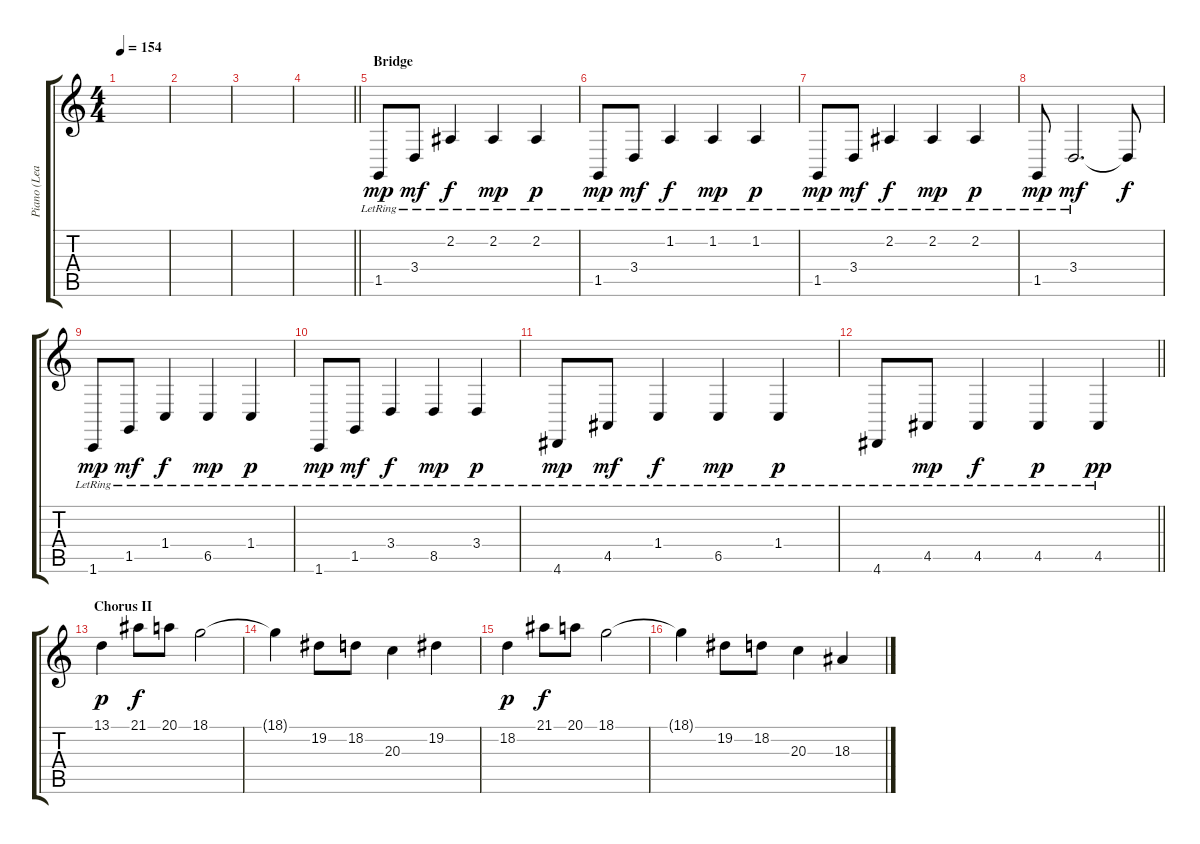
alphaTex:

\track ("Piano (Lead)" "Piano (Lea") {instrument acousticgrandpiano}
\staff {score tabs}
\tuning (Db4 Ab3 E3 B2 Gb2 B1) {hide}
\ts (4 4)
\tempo 154
\clef g2
\ks c
|
|
|
\barLineRight lightlight
|
\section ("" "Bridge")
1.5{lr}.8{dy mp instrument acousticgrandpiano} 3.4{lr}.8{dy mf} 2.2{lr}.4{dy f} 2.2{lr}.4{dy mp} 2.2{lr}.4{dy p} |
1.5{lr}.8{dy mp} 3.4{lr}.8{dy mf} 1.2{lr}.4{dy f} 1.2{lr}.4{dy mp} 1.2{lr}.4{dy p} |
1.5{lr}.8{dy mp} 3.4{lr}.8{dy mf} 2.2{lr}.4{dy f} 2.2{lr}.4{dy mp} 2.2{lr}.4{dy p} |
1.5{lr}.8{dy mp} 3.4{lr}.2{d dy mf} 3.4{t}.8{dy f} |
1.6{lr}.8{dy mp} 1.5{lr}.8{dy mf} 1.4{lr}.4{dy f} 6.5{lr}.4{dy mp} 1.4{lr}.4{dy p} |
1.6{lr}.8{dy mp} 1.5{lr}.8{dy mf} 3.4{lr}.4{dy f} 8.5{lr}.4{dy mp} 3.4{lr}.4{dy p} |
4.6{lr}.8{dy mp} 4.5{lr}.8{dy mf} 1.4{lr}.4{dy f} 6.5{lr}.4{dy mp} 1.4{lr}.4{dy p} |
\barLineRight lightlight
4.6{lr}.8 4.5{lr}.8{dy mp} 4.5{lr}.4{dy f} 4.5{lr}.4{dy p} 4.5{lr}.4{dy pp} |
\section ("" "Chorus II")
13.1.4{dy p volume 10 instrument acousticgrandpiano} 21.1.8{dy f} 20.1.8 18.1.2 |
18.1{t}.4 19.2.8 18.2.8 20.3.4 19.2.4 |
18.2.4{dy p} 21.1.8{dy f} 20.1.8 18.1.2 |
18.1{t}.4 19.2.8 18.2.8 20.3.4 18.3.4
